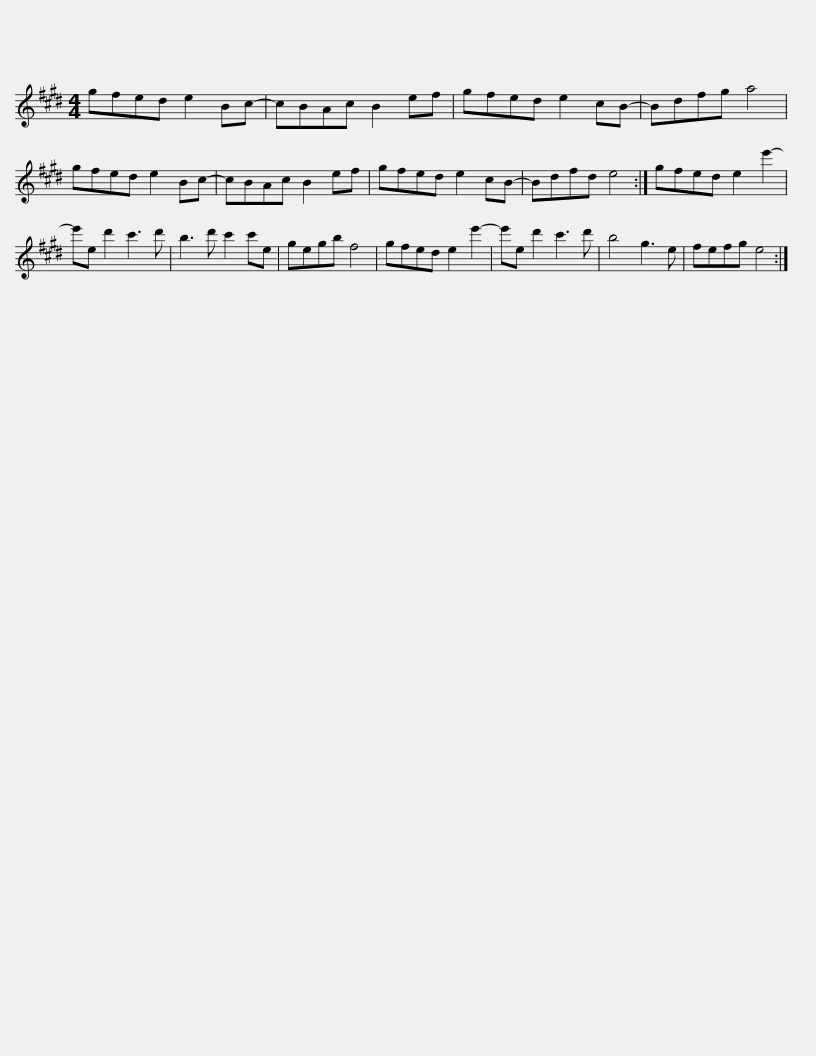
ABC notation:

X:1
L:1/8
M:4/4
I:linebreak $
K:E
V:1 treble
V:1
 gfed e2 Bc- | cBAc B2 ef | gfed e2 cB- | Bdfg a4 | gfed e2 Bc- | %5
 cBAc B2 ef |$ gfed e2 cB- | Bdfd e4 :| gfed e2 e'2- | e'e d'2 c'3 d' | %10
 b3 d' c'2 c'e | gegb f4 | gfed e2 e'2- |$ e'e d'2 c'3 d' | b4 g3 e | %15
 fefg e4 :| %16
